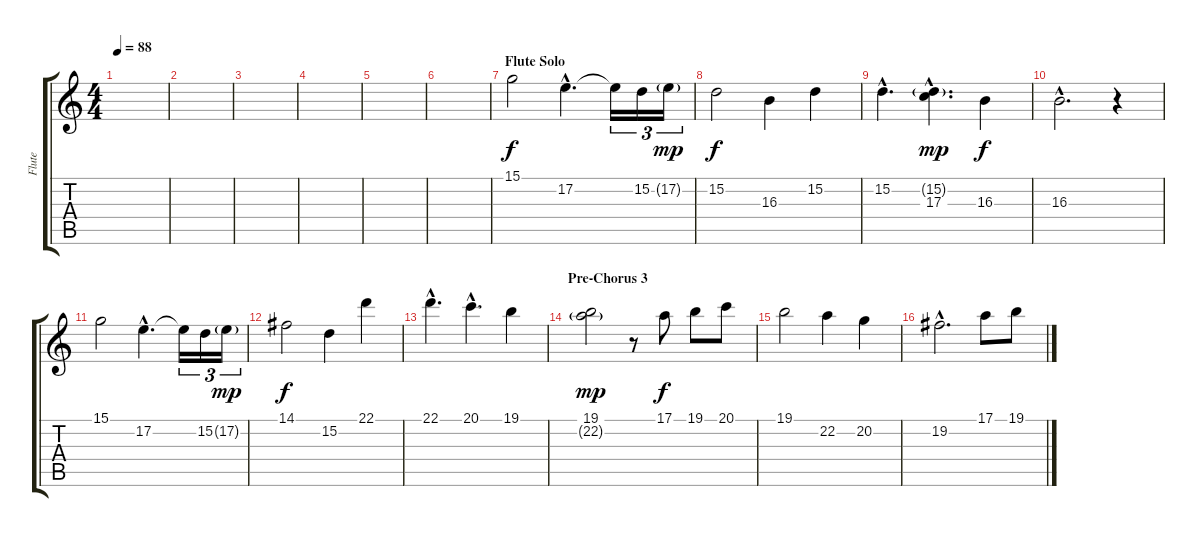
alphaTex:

\track ("Flute" "Flute") {instrument flute}
\staff {score tabs}
\tuning (E4 B3 G3 D3 A2 E2) {hide}
\ts (4 4)
\tempo 88
\clef g2
\ks c
|
|
|
|
|
|
\section ("" "Flute Solo")
15.1.2{volume 9 instrument flute} 17.2{hac}.4{d volume 9} 17.2{t}.16{tu (3 2)} 15.2.16{tu (3 2)} 17.2{g}.16{tu (3 2) dy mp} |
15.2.2{dy f} 16.3.4{volume 9} 15.2.4 |
15.2{hac}.4{d} (15.2{g hac} 17.3{hac}).4{d dy mp volume 9} 16.3.4{dy f} |
16.3{hac}.2{d volume 5} r.4 |
15.1.2{volume 8} 17.2{hac}.4{d volume 8} 17.2{t}.16{tu (3 2)} 15.2.16{tu (3 2)} 17.2{g}.16{tu (3 2) dy mp} |
14.1.2{dy f} 15.2.4{volume 8} 22.1.4 |
22.1{hac}.4{d} 20.1{hac}.4{d} 19.1.4 |
\section ("" "Pre-Chorus 3")
(19.1 22.2{g}).2{dy mp} r.8 17.1.8{dy f volume 8} 19.1.8{volume 8} 20.1.8{volume 7} |
19.1.2{volume 7} 22.2.4 20.2.4 |
19.2{hac}.2{d} 17.1.8 19.1.8{volume 7}
